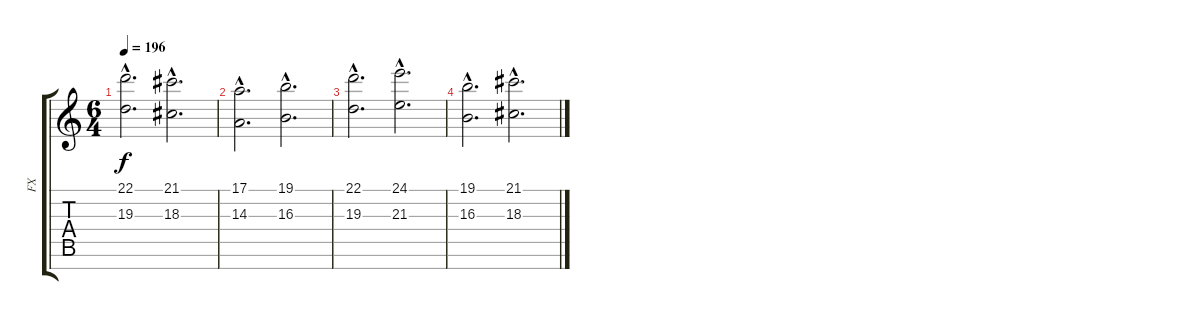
\track ("FX" "FX") {instrument stringensemble2}
\staff {score tabs}
\tuning (E4 B3 G3 D3 A2 E2 B1) {hide}
\ts (6 4)
\tempo 196
\clef g2
\ks c
(22.1{hac} 19.3{hac}).2{d dy f} (21.1{hac} 18.3{hac}).2{d} |
(17.1{hac} 14.3{hac}).2{d} (19.1{hac} 16.3{hac}).2{d} |
(22.1{hac} 19.3{hac}).2{d} (24.1{hac} 21.3{hac}).2{d} |
(19.1{hac} 16.3{hac}).2{d} (21.1{hac} 18.3{hac}).2{d}
